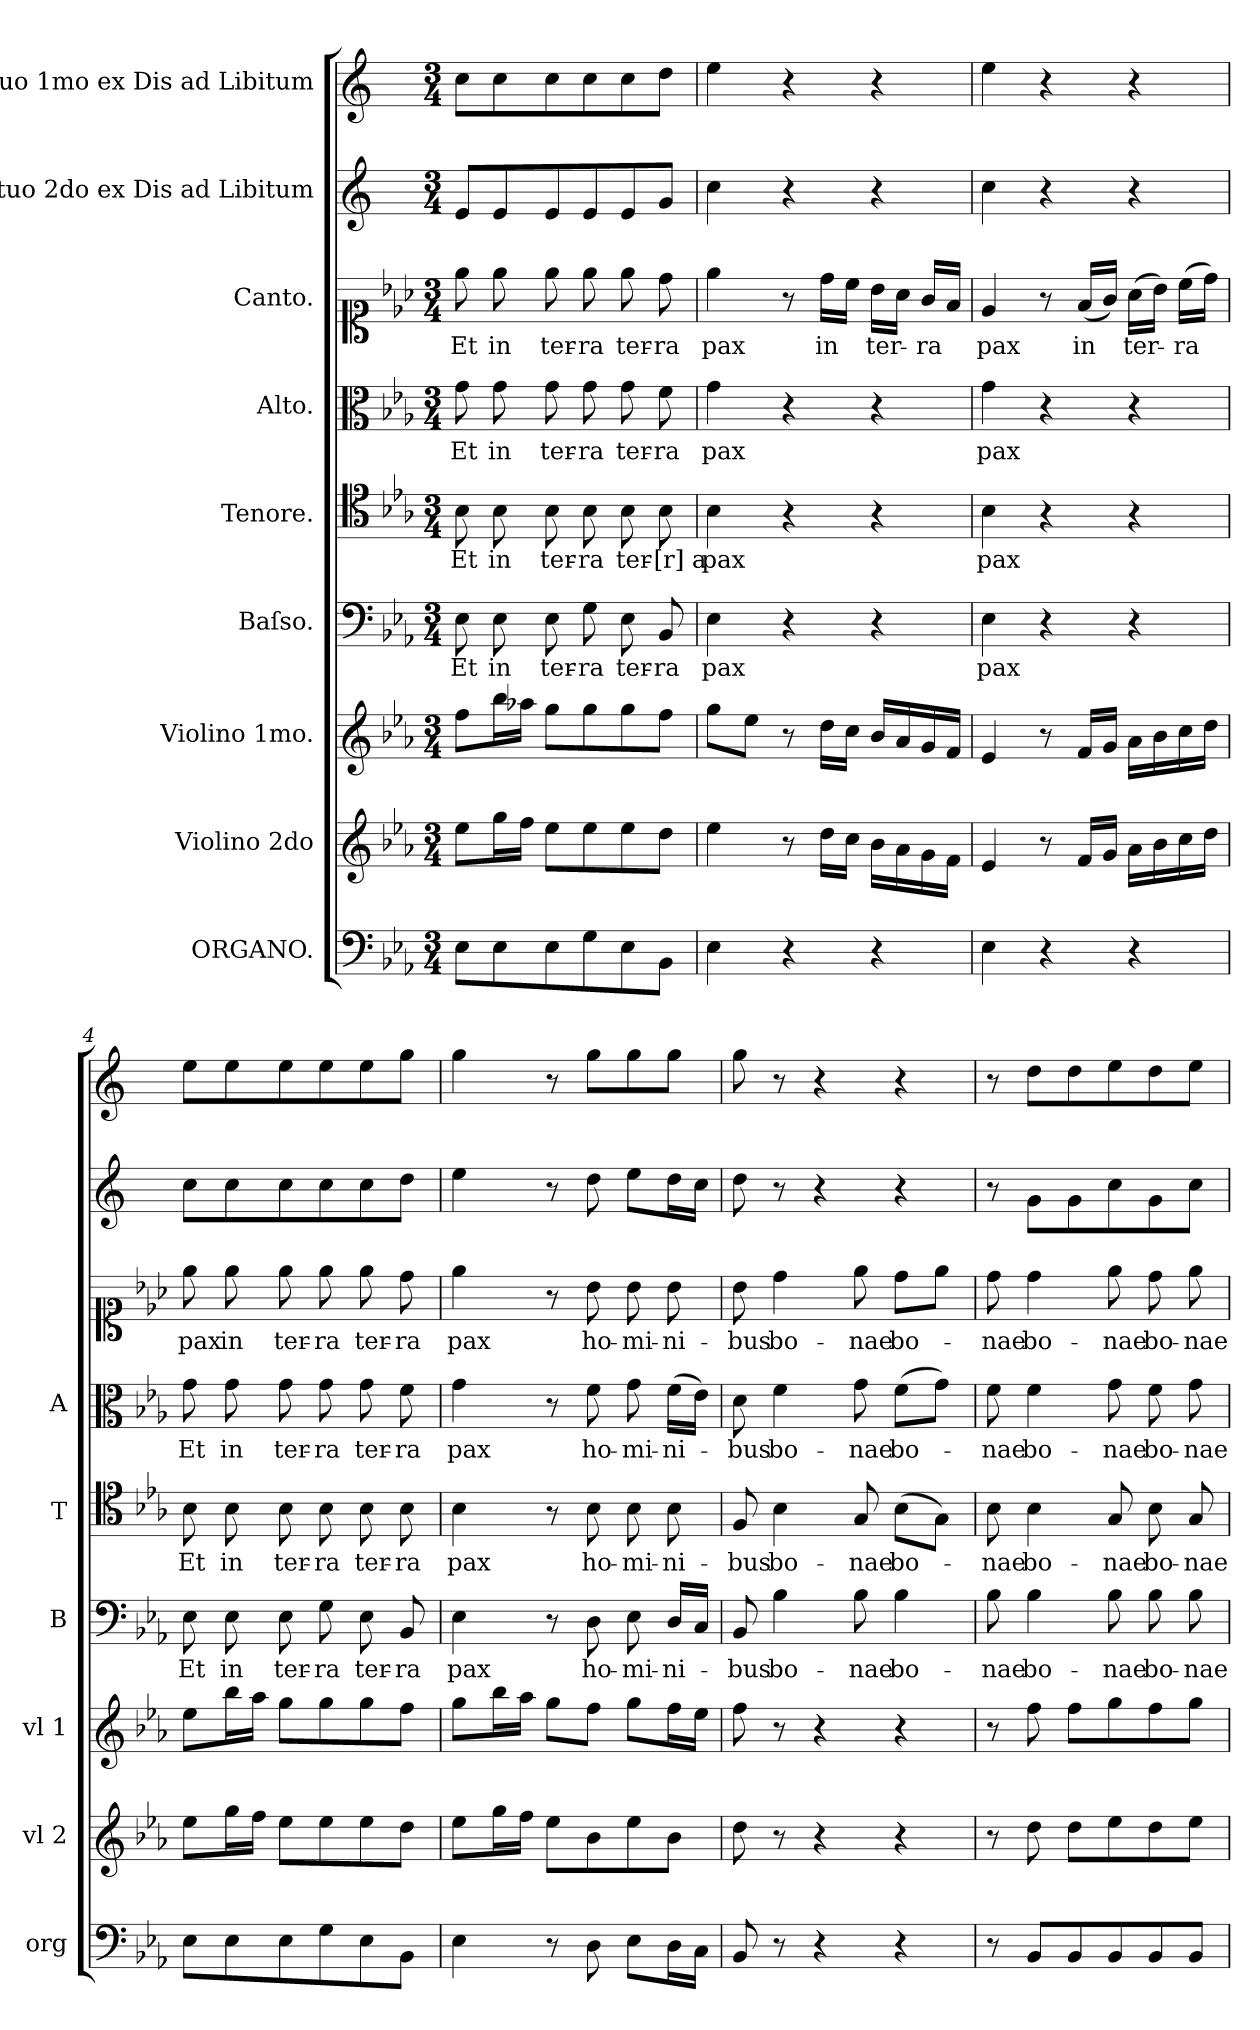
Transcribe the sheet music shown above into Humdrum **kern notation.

**kern	**kern	**kern	**kern	**text	**kern	**text	**kern	**text	**kern	**text	**kern	**kern
*part9	*part8	*part7	*part6	*part6	*part5	*part5	*part4	*part4	*part3	*part3	*part2	*part1
*staff9	*staff8	*staff7	*staff6	*staff6	*staff5	*staff5	*staff4	*staff4	*staff3	*staff3	*staff2	*staff1
*I"ORGANO.	*I"Violino 2do	*I"Violino 1mo.	*I"Baſso.	*	*I"Tenore.	*	*I"Alto.	*	*I"Canto.	*	*I"Lituo 2do ex Dis ad Libitum	*I"Lituo 1mo ex Dis ad Libitum
*I'org	*I'vl 2	*I'vl 1	*I'B	*	*I'T	*	*I'A	*	*	*	*	*
*clefF4	*clefG2	*clefG2	*clefF4	*	*clefC4	*	*clefC3	*	*clefC1	*	*clefG2	*clefG2
*	*	*	*	*	*	*	*	*	*	*	*ITrd5c9	*ITrd5c9
*k[b-e-a-]	*k[b-e-a-]	*k[b-e-a-]	*k[b-e-a-]	*	*k[b-e-a-]	*	*k[b-e-a-]	*	*k[b-e-a-]	*	*k[b-e-a-]	*k[b-e-a-]
*M3/4	*M3/4	*M3/4	*M3/4	*	*M3/4	*	*M3/4	*	*M3/4	*	*M3/4	*M3/4
=1	=1	=1	=1	=1	=1	=1	=1	=1	=1	=1	=1	=1
8E-\L	8ee-\L	8ff\L	8E-\	Et	8B-\	Et	8g\	Et	8ee-\	Et	8G/L	8e-\L
8E-\	16gg\L	16bb-\L	8E-\	in	8B-\	in	8g\	in	8ee-\	in	8G/	8e-\
.	16ff\JJ	16aa-X\JJ	.	.	.	.	.	.	.	.	.	.
8E-\	8ee-\L	8gg\L	8E-\	ter-	8B-\	ter-	8g\	ter-	8ee-\	ter-	8G/	8e-\
8G\	8ee-\	8gg\	8G\	-ra	8B-\	-ra	8g\	-ra	8ee-\	-ra	8G/	8e-\
8E-\	8ee-\	8gg\	8E-\	ter-	8B-\	ter-	8g\	ter-	8ee-\	ter-	8G/	8e-\
8BB-\J	8dd\J	8ff\J	8BB-/	-ra	8B-\	-[r]a	8f\	-ra	8dd\	-ra	8B-/J	8f\J
=2	=2	=2	=2	=2	=2	=2	=2	=2	=2	=2	=2	=2
4E-\	4ee-\	8gg\L	4E-\	pax	4B-\	pax	4g\	pax	4ee-\	pax	4e-\	4g\
.	.	8ee-\J	.	.	.	.	.	.	.	.	.	.
4r	8r	8r	4r	.	4r	.	4r	.	8r	.	4r	4r
.	16dd\LL	16dd\LL	.	.	.	.	.	.	16dd\LL	in	.	.
.	16cc\JJ	16cc\JJ	.	.	.	.	.	.	16cc\JJ	.	.	.
4r	16b-\LL	16b-/LL	4r	.	4r	.	4r	.	16b-\LL	ter-	4r	4r
.	16a-\	16a-/	.	.	.	.	.	.	16a-\JJ	.	.	.
.	16g\	16g/	.	.	.	.	.	.	16g/LL	-ra	.	.
.	16f\JJ	16f/JJ	.	.	.	.	.	.	16f/JJ	.	.	.
=3	=3	=3	=3	=3	=3	=3	=3	=3	=3	=3	=3	=3
4E-\	4e-/	4e-/	4E-\	pax	4B-\	pax	4g\	pax	4e-/	pax	4e-\	4g\
4r	8r	8r	4r	.	4r	.	4r	.	8r	.	4r	4r
.	16f/LL	16f/LL	.	.	.	.	.	.	(16f/LL	in	.	.
.	16g/JJ	16g/JJ	.	.	.	.	.	.	16g/JJ)	.	.	.
4r	16a-\LL	16a-\LL	4r	.	4r	.	4r	.	(16a-\LL	ter-	4r	4r
.	16b-\	16b-\	.	.	.	.	.	.	16b-\JJ)	.	.	.
.	16cc\	16cc\	.	.	.	.	.	.	(16cc\LL	-ra	.	.
.	16dd\JJ	16dd\JJ	.	.	.	.	.	.	16dd\JJ)	.	.	.
=4	=4	=4	=4	=4	=4	=4	=4	=4	=4	=4	=4	=4
8E-\L	8ee-\L	8ee-\L	8E-\	Et	8B-\	Et	8g\	Et	8ee-\	pax	8e-\L	8g\L
8E-\	16gg\L	16bb-\L	8E-\	in	8B-\	in	8g\	in	8ee-\	in	8e-\	8g\
.	16ff\JJ	16aa-\JJ	.	.	.	.	.	.	.	.	.	.
8E-\	8ee-\L	8gg\L	8E-\	ter-	8B-\	ter-	8g\	ter-	8ee-\	ter-	8e-\	8g\
8G\	8ee-\	8gg\	8G\	-ra	8B-\	-ra	8g\	-ra	8ee-\	-ra	8e-\	8g\
8E-\	8ee-\	8gg\	8E-\	ter-	8B-\	ter-	8g\	ter-	8ee-\	ter-	8e-\	8g\
8BB-\J	8dd\J	8ff\J	8BB-/	-ra	8B-\	-ra	8f\	-ra	8dd\	-ra	8f\J	8b-\J
=5	=5	=5	=5	=5	=5	=5	=5	=5	=5	=5	=5	=5
4E-\	8ee-\L	8gg\L	4E-\	pax	4B-\	pax	4g\	pax	4ee-\	pax	4g\	4b-\
.	16gg\L	16bb-\L	.	.	.	.	.	.	.	.	.	.
.	16ff\JJ	16aa-\JJ	.	.	.	.	.	.	.	.	.	.
8r	8ee-\L	8gg\L	8r	.	8r	.	8r	.	8r	.	8r	8r
8D\	8b-\	8ff\J	8D\	ho-	8B-\	ho-	8f\	ho-	8b-\	ho-	8f\	8b-\L
8E-\L	8ee-\	8gg\L	8E-\	-mi-	8B-\	-mi-	8g\	-mi-	8b-\	-mi-	8g\L	8b-\
16D\L	8b-\J	16ff\L	16D/LL	-ni-	8B-\	-ni-	(16f\LL	-ni-	8b-\	-ni-	16f\L	8b-\J
16C\JJ	.	16ee-\JJ	16C/JJ	.	.	.	16e-\JJ)	.	.	.	16e-\JJ	.
=6	=6	=6	=6	=6	=6	=6	=6	=6	=6	=6	=6	=6
8BB-/	8dd\	8ff\	8BB-/	-bus	8F/	-bus	8d\	-bus	8b-\	-bus	8f\	8b-\
8r	8r	8r	4B-\	bo-	4B-\	bo-	4f\	bo-	4dd\	bo-	8r	8r
4r	4r	4r	.	.	.	.	.	.	.	.	4r	4r
.	.	.	8B-\	-nae	8G/	-nae	8g\	-nae	8ee-\	-nae	.	.
4r	4r	4r	4B-\	bo-	(8B-\L	bo-	(8f\L	bo-	8dd\L	bo-	4r	4r
.	.	.	.	.	8G\J)	.	8g\J)	.	8ee-\J	.	.	.
=7	=7	=7	=7	=7	=7	=7	=7	=7	=7	=7	=7	=7
8r	8r	8r	8B-\	-nae	8B-\	-nae	8f\	-nae	8dd\	-nae	8r	8r
8BB-/L	8dd\	8ff\	4B-\	bo-	4B-\	bo-	4f\	bo-	4dd\	bo-	8B-\L	8f\L
8BB-/	8dd\L	8ff\L	.	.	.	.	.	.	.	.	8B-\	8f\
8BB-/	8ee-\	8gg\	8B-\	-nae	8G/	-nae	8g\	-nae	8ee-\	-nae	8e-\	8g\
8BB-/	8dd\	8ff\	8B-\	bo-	8B-\	bo-	8f\	bo-	8dd\	bo-	8B-\	8f\
8BB-/J	8ee-\J	8gg\J	8B-\	-nae	8G/	-nae	8g\	-nae	8ee-\	-nae	8e-\J	8g\J
=	=	=	=	=	=	=	=	=	=	=	=	=
*-	*-	*-	*-	*-	*-	*-	*-	*-	*-	*-	*-	*-
